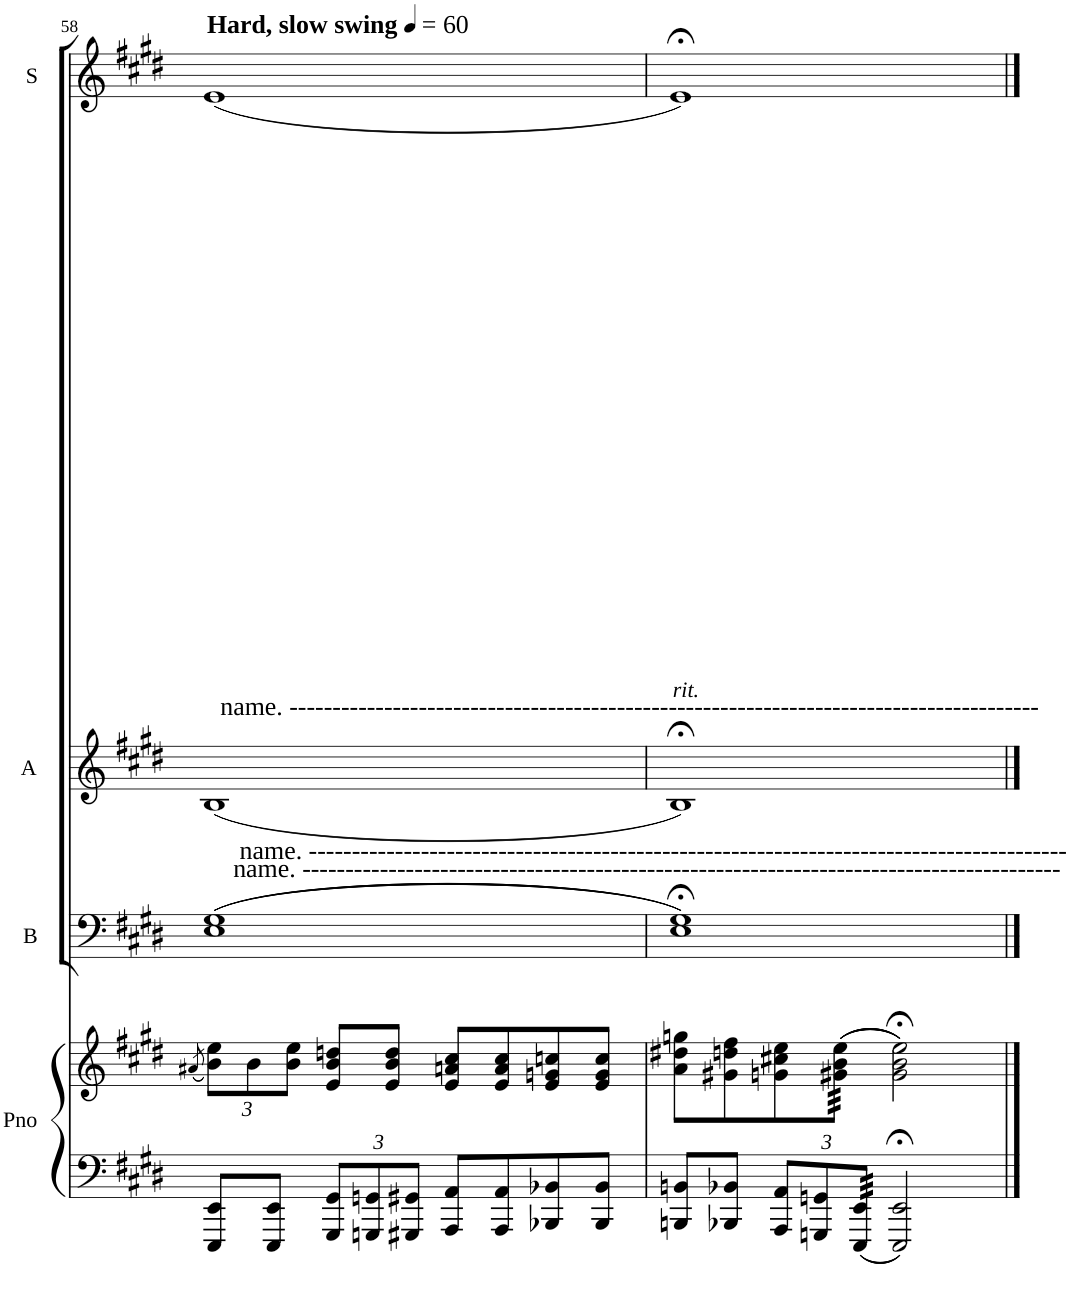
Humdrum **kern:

**kern	**kern	**kern	**kern	**kern
*part4	*part4	*part3	*part2	*part1
*staff5	*staff4	*staff3	*staff2	*staff1
*I"Piano	*	*I"Basse	*I"Alto	*I"Soprano
*I'Pno	*	*I'B	*I'A	*I'S
!!LO:PB:g=z
*clefF4	*clefG2	*clefF4	*clefG2	*clefG2
*k[f#c#g#d#]	*k[f#c#g#d#]	*k[f#c#g#d#]	*k[f#c#g#d#]	*k[f#c#g#d#]
*E:	*E:	*E:	*E:	*E:
*M4/4	*M4/4	*M4/4	*M4/4	*M4/4
*MM60	*MM60	*MM60	*MM60	*MM60
=58	=58	=58	=58	=58
.	(8qa#X/	.	.	.
*	*Xbrackettup	*	*	*
!	!	!	!	!LO:TX:a:B:t=Hard, slow swing
!	!	!	!LO:TX:a:t=name. ---------------------------------------------------------------------------------------	!
!	!	!LO:TX:a:t=name. ----------------------------------------------------------------------------------------	!	!
!	!	!LO:TX:a:t=name. ----------------------------------------------------------------------------------------	!	!
8EEE/ 8EE/L	12b\ 12ee\L)	((1E 1G#	(1B	(1e
.	12b\	.	.	.
8EEE/ 8EE/J	.	.	.	.
.	12b\ 12ee\J	.	.	.
*Xbrackettup	*	*	*	*
12GGG#/ 12GG#/L	8e/ 8b/ 8ddn/L	.	.	.
12GGGn/ 12GGn/	.	.	.	.
.	8e/ 8b/ 8dd/J	.	.	.
12GGG#X/ 12GG#X/J	.	.	.	.
8AAA/ 8AA/L	8e/ 8an/ 8cc#/L	.	.	.
8AAA/ 8AA/	8e/ 8a/ 8cc#/	.	.	.
8BBB-X/ 8BB-X/	8e/ 8gn/ 8ccn/	.	.	.
8BBB-/ 8BB-/J	8e/ 8g/ 8cc/J	.	.	.
=59	=59	=59	=59	=59
!	!	!	!	!LO:TX:b:i:t=rit.
8BBBn/ 8BBn/L	8a\ 8dd#X\ 8ggn\L	1E;< 1G#;<))	1B;<)	1e;<)
8BBB-X/ 8BB-X/J	8g#X\ 8ddn\ 8ff#\	.	.	.
12AAA/ 12AA/L	8gn\ 8cc#X\ 8ee\	.	.	.
12GGGn/ 12GGn/	.	.	.	.
*	*tremolo	*	*	*
.	(((64g#X\ 64b\ 64ee\	.	.	.
.	(((64g#X\ 64b\ 64ee\	.	.	.
.	(((64g#X\ 64b\ 64ee\	.	.	.
*tremolo	*	*	*	*
96EEE/ 96EE/	.	.	.	.
.	(((64g#X\ 64b\ 64ee\	.	.	.
96EEE/ 96EE/	.	.	.	.
96EEE/ 96EE/	(((64g#X\ 64b\ 64ee\	.	.	.
96EEE/ 96EE/	.	.	.	.
.	(((64g#X\ 64b\ 64ee\	.	.	.
96EEE/ 96EE/	.	.	.	.
96EEE/ 96EE/	(((64g#X\ 64b\ 64ee\	.	.	.
96EEE/ 96EE/	.	.	.	.
.	(((64g#X\ 64b\ 64ee\JJJJ	.	.	.
*	*Xtremolo	*	*	*
96EEE/ 96EE/JJJJ	.	.	.	.
*Xtremolo	*	*	*	*
2EEE/;< 2EE/;<	2g#\;< 2b\;< 2ee\;<)))	.	.	.
==	==	==	==	==
*-	*-	*-	*-	*-
